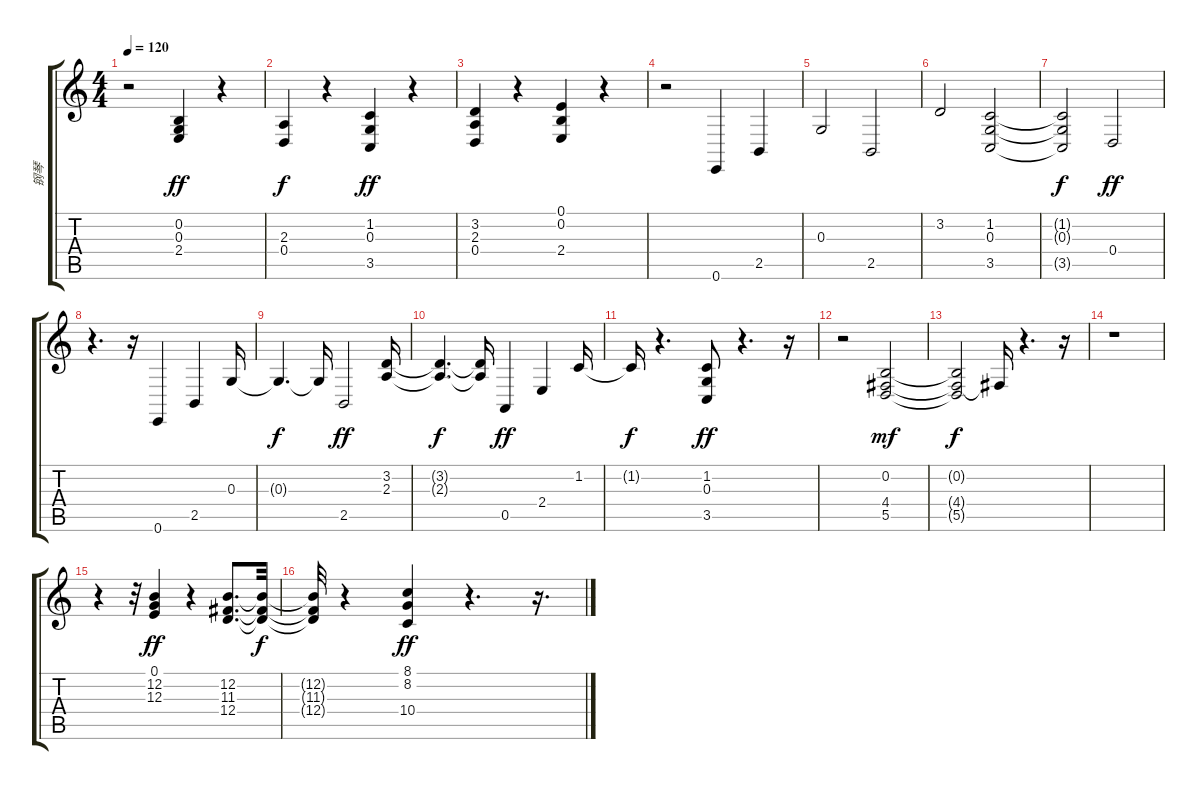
\track ("钢琴" "钢琴") {instrument acousticgrandpiano}
\staff {score tabs}
\tuning (E4 B3 G3 D3 A2 E2) {hide}
\ts (4 4)
\tempo 120
\clef g2
\ks c
r.2{dy ff} (0.2 0.3 2.4).4 r.4 |
(2.3 0.4).4{dy f} r.4 (1.2 0.3 3.5).4{dy ff} r.4 |
(3.2 2.3 0.4).4 r.4 (0.1 0.2 2.4).4 r.4 |
r.2 0.6.4 2.5.4 |
0.3.2 2.5.2 |
3.2.2 (1.2 0.3 3.5).2 |
(1.2{t} 0.3{t} 3.5{t}).2{dy f} 0.4.2{dy ff} |
r.4{d} r.16 0.6.4 2.5.4 0.3.16 |
0.3{t}.4{d dy f} 0.3{t}.16 2.5.2{dy ff} (3.2 2.3).16 |
(3.2{t} 2.3{t}).4{d dy f} (3.2{t} 2.3{t}).16 0.5.4{dy ff} 2.4.4 1.2.16 |
1.2{t}.16{dy f} r.4{d} (1.2 0.3 3.5).8{dy ff} r.4{d} r.16 |
r.2 (0.2 4.4 5.5).2{dy mf} |
(0.2{t} 4.4{t} 5.5{t}).2{dy f} 4.4{t}.16 r.4{d} r.16 |
r.1 |
r.4 r.32 (0.1 12.2 12.3).4{dy ff} r.4 (12.2 11.3 12.4).8{d} (12.2{t} 11.3{t} 12.4{t}).32{dy f} |
(12.2{t} 11.3{t} 12.4{t}).32 r.4 (8.1 8.2 10.4).4{dy ff} r.4{d} r.16{d}
